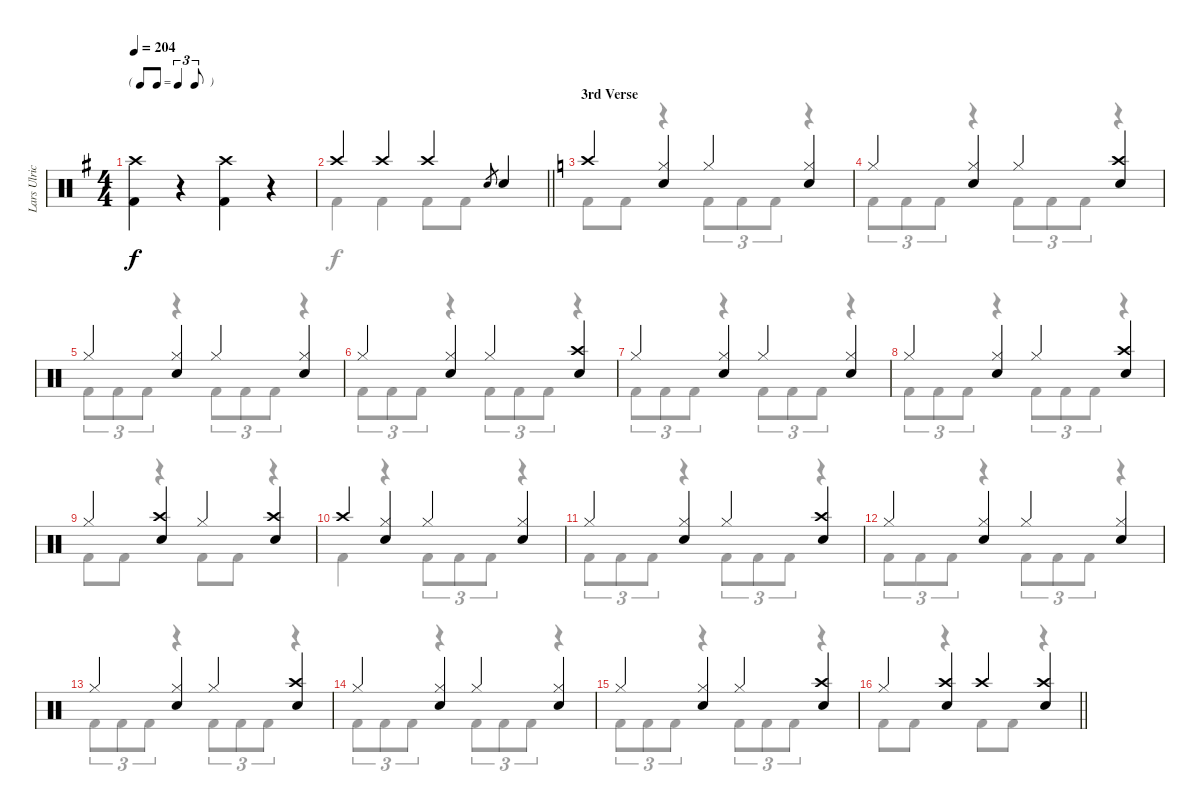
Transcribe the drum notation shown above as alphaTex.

\track ("Lars Ulrich" "Lars Ulric") {instrument percussion}
\staff {score}
\articulation defaults
\voice
\ts (4 4)
\tf triplet8th
\tempo 204
\clef neutral
\ks eminor
("Crash high (hit)" "Kick (hit) 2").4{dy f} r.4 ("Crash high (hit)" "Kick (hit) 2").4 r.4 |
\barLineRight lightlight "Crash high (hit)".4 "Crash high (hit)".4 "Crash high (hit)".4 "Snare (hit) 2"{h}.8{gr} "Snare (hit) 2".4
|
\section ("" "3rd Verse")
\ks c "Crash high (hit)".4
("Hi-Hat (closed)" "Snare (hit) 2").4 "Hi-Hat (closed)".4 ("Hi-Hat (closed)" "Snare (hit) 2").4 |
"Hi-Hat (closed)".4 ("Hi-Hat (closed)" "Snare (hit) 2").4 "Hi-Hat (closed)".4 ("Crash high (hit)" "Snare (hit) 2").4 |
"Hi-Hat (closed)".4 ("Hi-Hat (closed)" "Snare (hit) 2").4 "Hi-Hat (closed)".4 ("Hi-Hat (closed)" "Snare (hit) 2").4 |
"Hi-Hat (closed)".4 ("Hi-Hat (closed)" "Snare (hit) 2").4 "Hi-Hat (closed)".4 ("Crash high (hit)" "Snare (hit) 2").4 |
"Hi-Hat (closed)".4 ("Hi-Hat (closed)" "Snare (hit) 2").4 "Hi-Hat (closed)".4 ("Hi-Hat (closed)" "Snare (hit) 2").4 |
"Hi-Hat (closed)".4 ("Hi-Hat (closed)" "Snare (hit) 2").4 "Hi-Hat (closed)".4 ("Crash high (hit)" "Snare (hit) 2").4 |
"Hi-Hat (closed)".4 ("Crash high (hit)" "Snare (hit) 2").4 "Hi-Hat (closed)".4 ("Crash high (hit)" "Snare (hit) 2").4 |
"Crash high (hit)".4 ("Hi-Hat (closed)" "Snare (hit) 2").4 "Hi-Hat (closed)".4 ("Hi-Hat (closed)" "Snare (hit) 2").4 |
"Hi-Hat (closed)".4 ("Hi-Hat (closed)" "Snare (hit) 2").4 "Hi-Hat (closed)".4 ("Crash high (hit)" "Snare (hit) 2").4 |
"Hi-Hat (closed)".4 ("Hi-Hat (closed)" "Snare (hit) 2").4 "Hi-Hat (closed)".4 ("Hi-Hat (closed)" "Snare (hit) 2").4 |
"Hi-Hat (closed)".4 ("Hi-Hat (closed)" "Snare (hit) 2").4 "Hi-Hat (closed)".4 ("Crash high (hit)" "Snare (hit) 2").4 |
"Hi-Hat (closed)".4 ("Hi-Hat (closed)" "Snare (hit) 2").4 "Hi-Hat (closed)".4 ("Hi-Hat (closed)" "Snare (hit) 2").4 |
"Hi-Hat (closed)".4 ("Hi-Hat (closed)" "Snare (hit) 2").4 "Hi-Hat (closed)".4 ("Crash high (hit)" "Snare (hit) 2").4 |
\barLineRight lightlight "Hi-Hat (closed)".4
("Crash high (hit)" "Snare (hit) 2").4 "Crash high (hit)".4 ("Crash high (hit)" "Snare (hit) 2").4
\voice
\clef neutral
\ottava regular
\simile none
\ks eminor
|
\barLineRight lightlight "Kick (hit) 2".4 "Kick (hit) 2".4 "Kick (hit) 2".8 "Kick (hit) 2".8
|
\ks c "Kick (hit) 2".8 "Kick (hit) 2".8
r.4 "Kick (hit) 2".8{tu (3 2)} "Kick (hit) 2".8{tu (3 2)} "Kick (hit) 2".8{tu (3 2)} r.4 |
"Kick (hit) 2".8{tu (3 2)} "Kick (hit) 2".8{tu (3 2)} "Kick (hit) 2".8{tu (3 2)} r.4 "Kick (hit) 2".8{tu (3 2)} "Kick (hit) 2".8{tu (3 2)} "Kick (hit) 2".8{tu (3 2)} r.4 |
"Kick (hit) 2".8{tu (3 2)} "Kick (hit) 2".8{tu (3 2)} "Kick (hit) 2".8{tu (3 2)} r.4 "Kick (hit) 2".8{tu (3 2)} "Kick (hit) 2".8{tu (3 2)} "Kick (hit) 2".8{tu (3 2)} r.4 |
"Kick (hit) 2".8{tu (3 2)} "Kick (hit) 2".8{tu (3 2)} "Kick (hit) 2".8{tu (3 2)} r.4 "Kick (hit) 2".8{tu (3 2)} "Kick (hit) 2".8{tu (3 2)} "Kick (hit) 2".8{tu (3 2)} r.4 |
"Kick (hit) 2".8{tu (3 2)} "Kick (hit) 2".8{tu (3 2)} "Kick (hit) 2".8{tu (3 2)} r.4 "Kick (hit) 2".8{tu (3 2)} "Kick (hit) 2".8{tu (3 2)} "Kick (hit) 2".8{tu (3 2)} r.4 |
"Kick (hit) 2".8{tu (3 2)} "Kick (hit) 2".8{tu (3 2)} "Kick (hit) 2".8{tu (3 2)} r.4 "Kick (hit) 2".8{tu (3 2)} "Kick (hit) 2".8{tu (3 2)} "Kick (hit) 2".8{tu (3 2)} r.4 |
"Kick (hit) 2".8 "Kick (hit) 2".8 r.4 "Kick (hit) 2".8 "Kick (hit) 2".8 r.4 |
"Kick (hit) 2".4 r.4 "Kick (hit) 2".8{tu (3 2)} "Kick (hit) 2".8{tu (3 2)} "Kick (hit) 2".8{tu (3 2)} r.4 |
"Kick (hit) 2".8{tu (3 2)} "Kick (hit) 2".8{tu (3 2)} "Kick (hit) 2".8{tu (3 2)} r.4 "Kick (hit) 2".8{tu (3 2)} "Kick (hit) 2".8{tu (3 2)} "Kick (hit) 2".8{tu (3 2)} r.4 |
"Kick (hit) 2".8{tu (3 2)} "Kick (hit) 2".8{tu (3 2)} "Kick (hit) 2".8{tu (3 2)} r.4 "Kick (hit) 2".8{tu (3 2)} "Kick (hit) 2".8{tu (3 2)} "Kick (hit) 2".8{tu (3 2)} r.4 |
"Kick (hit) 2".8{tu (3 2)} "Kick (hit) 2".8{tu (3 2)} "Kick (hit) 2".8{tu (3 2)} r.4 "Kick (hit) 2".8{tu (3 2)} "Kick (hit) 2".8{tu (3 2)} "Kick (hit) 2".8{tu (3 2)} r.4 |
"Kick (hit) 2".8{tu (3 2)} "Kick (hit) 2".8{tu (3 2)} "Kick (hit) 2".8{tu (3 2)} r.4 "Kick (hit) 2".8{tu (3 2)} "Kick (hit) 2".8{tu (3 2)} "Kick (hit) 2".8{tu (3 2)} r.4 |
"Kick (hit) 2".8{tu (3 2)} "Kick (hit) 2".8{tu (3 2)} "Kick (hit) 2".8{tu (3 2)} r.4 "Kick (hit) 2".8{tu (3 2)} "Kick (hit) 2".8{tu (3 2)} "Kick (hit) 2".8{tu (3 2)} r.4 |
\barLineRight lightlight "Kick (hit) 2".8 "Kick (hit) 2".8
r.4 "Kick (hit) 2".8 "Kick (hit) 2".8 r.4
